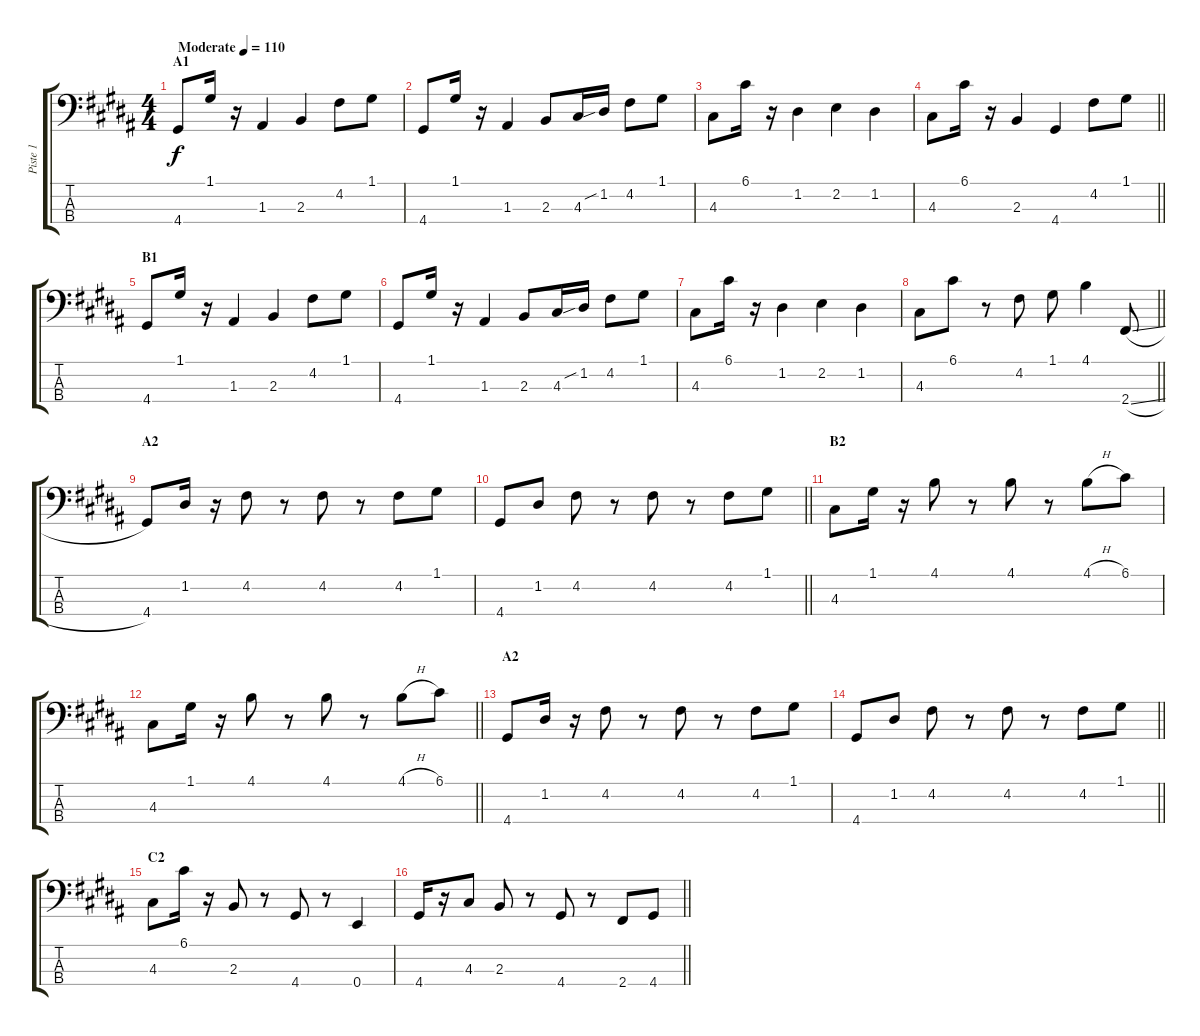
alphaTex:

\track ("Piste 1" "Piste 1") {instrument electricbassfinger}
\staff {score tabs}
\tuning (G2 D2 A1 E1) {hide}
\ts (4 4)
\section ("" "A1")
\tempo (110 "Moderate")
\clef f4
\ks b
4.4.8{dy f instrument electricbassfinger} 1.1.16 r.16 1.3.4 2.3.4 4.2.8 1.1.8 |
4.4.8 1.1.16 r.16 1.3.4 2.3.8 4.3.16 1.2{sib}.16 4.2.8 1.1.8 |
4.3.8 6.1.16 r.16 1.2.4 2.2.4 1.2.4 |
\barLineRight lightlight
4.3.8 6.1.16 r.16 2.3.4 4.4.4 4.2.8 1.1.8 |
\section ("" "B1")
4.4.8 1.1.16 r.16 1.3.4 2.3.4 4.2.8 1.1.8 |
4.4.8 1.1.16 r.16 1.3.4 2.3.8 4.3.16 1.2{sib}.16 4.2.8 1.1.8 |
4.3.8 6.1.16 r.16 1.2.4 2.2.4 1.2.4 |
\barLineRight lightlight
4.3.8 6.1.8 r.8 4.2.8 1.1.8 4.1.4 2.4{sl}.8 |
\section ("" "A2")
4.4.8 1.2.16 r.16 4.2.8 r.8 4.2.8 r.8 4.2.8 1.1.8 |
\barLineRight lightlight
4.4.8 1.2.8 4.2.8 r.8 4.2.8 r.8 4.2.8 1.1.8 |
\section ("" "B2")
4.3.8 1.1.16 r.16 4.1.8 r.8 4.1.8 r.8 4.1{h}.8 6.1.8 |
\barLineRight lightlight
4.3.8 1.1.16 r.16 4.1.8 r.8 4.1.8 r.8 4.1{h}.8 6.1.8 |
\section ("" "A2")
4.4.8 1.2.16 r.16 4.2.8 r.8 4.2.8 r.8 4.2.8 1.1.8 |
\barLineRight lightlight
4.4.8 1.2.8 4.2.8 r.8 4.2.8 r.8 4.2.8 1.1.8 |
\section ("" "C2")
4.3.8 6.1.16 r.16 2.3.8 r.8 4.4.8 r.8 0.4.4 |
\barLineRight lightlight
4.4.16 r.16 4.3.8 2.3.8 r.8 4.4.8 r.8 2.4.8 4.4.8
